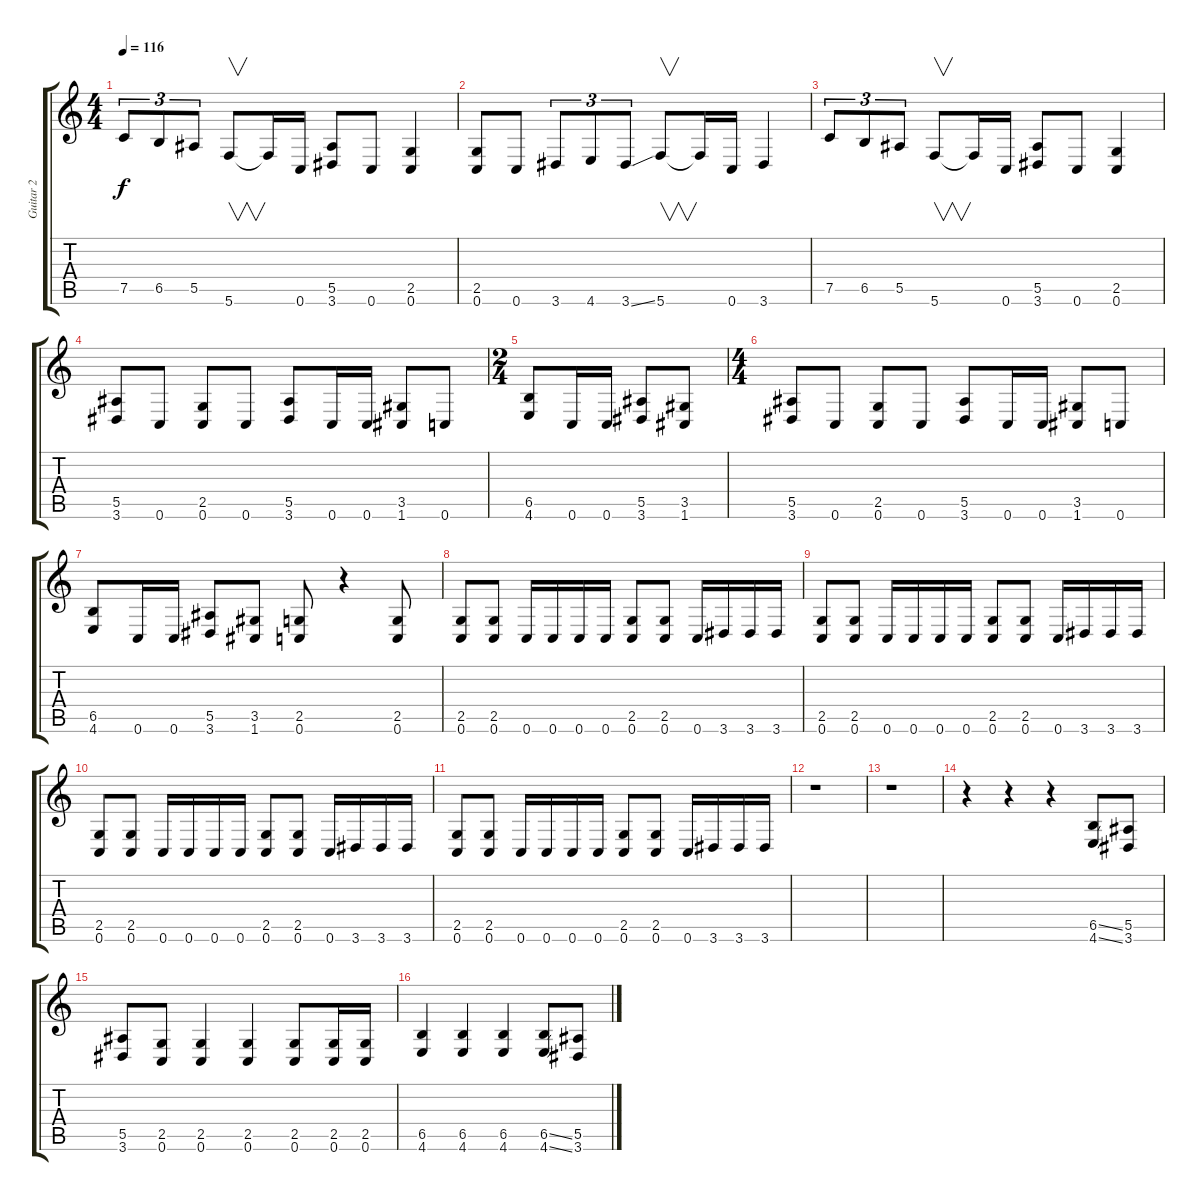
\track ("Guitar 2" "Guitar 2") {instrument overdrivenguitar}
\staff {score tabs}
\tuning (C4 G3 Eb3 Bb2 F2 C2) {hide}
\ts (4 4)
\tempo 116
\clef g2
\ks c
7.5.8{tu (3 2) dy f} 6.5.8{tu (3 2)} 5.5.8{tu (3 2)} 5.6.8{v} 5.6{t}.16 0.6.16 (5.5 3.6).8 0.6.8 (2.5 0.6).4 |
(2.5 0.6).8 0.6.8 3.6.8{tu (3 2)} 4.6.8{tu (3 2)} 3.6{ss}.8{tu (3 2)} 5.6.8{v} 5.6{t}.16 0.6.16 3.6.4 |
7.5.8{tu (3 2)} 6.5.8{tu (3 2)} 5.5.8{tu (3 2)} 5.6.8{v} 5.6{t}.16 0.6.16 (5.5 3.6).8 0.6.8 (2.5 0.6).4 |
(5.5 3.6).8 0.6.8 (2.5 0.6).8 0.6.8 (5.5 3.6).8 0.6.16 0.6.16 (3.5 1.6).8 0.6.8 |
\ts (2 4)
(6.5 4.6).8 0.6.16 0.6.16 (5.5 3.6).8 (3.5 1.6).8 |
\ts (4 4)
(5.5 3.6).8 0.6.8 (2.5 0.6).8 0.6.8 (5.5 3.6).8 0.6.16 0.6.16 (3.5 1.6).8 0.6.8 |
(6.5 4.6).8 0.6.16 0.6.16 (5.5 3.6).8 (3.5 1.6).8 (2.5 0.6).8 r.4 (2.5 0.6).8 |
(2.5 0.6).8 (2.5 0.6).8 0.6.16 0.6.16 0.6.16 0.6.16 (2.5 0.6).8 (2.5 0.6).8 0.6.16 3.6.16 3.6.16 3.6.16 |
(2.5 0.6).8 (2.5 0.6).8 0.6.16 0.6.16 0.6.16 0.6.16 (2.5 0.6).8 (2.5 0.6).8 0.6.16 3.6.16 3.6.16 3.6.16 |
(2.5 0.6).8 (2.5 0.6).8 0.6.16 0.6.16 0.6.16 0.6.16 (2.5 0.6).8 (2.5 0.6).8 0.6.16 3.6.16 3.6.16 3.6.16 |
(2.5 0.6).8 (2.5 0.6).8 0.6.16 0.6.16 0.6.16 0.6.16 (2.5 0.6).8 (2.5 0.6).8 0.6.16 3.6.16 3.6.16 3.6.16 |
r.1 |
r.1 |
r.4 r.4 r.4 (6.5{ss} 4.6{ss}).8 (5.5 3.6).8 |
(5.5 3.6).8 (2.5 0.6).8 (2.5 0.6).4 (2.5 0.6).4 (2.5 0.6).8 (2.5 0.6).16 (2.5 0.6).16 |
(6.5 4.6).4 (6.5 4.6).4 (6.5 4.6).4 (6.5{ss} 4.6{ss}).8 (5.5 3.6).8
